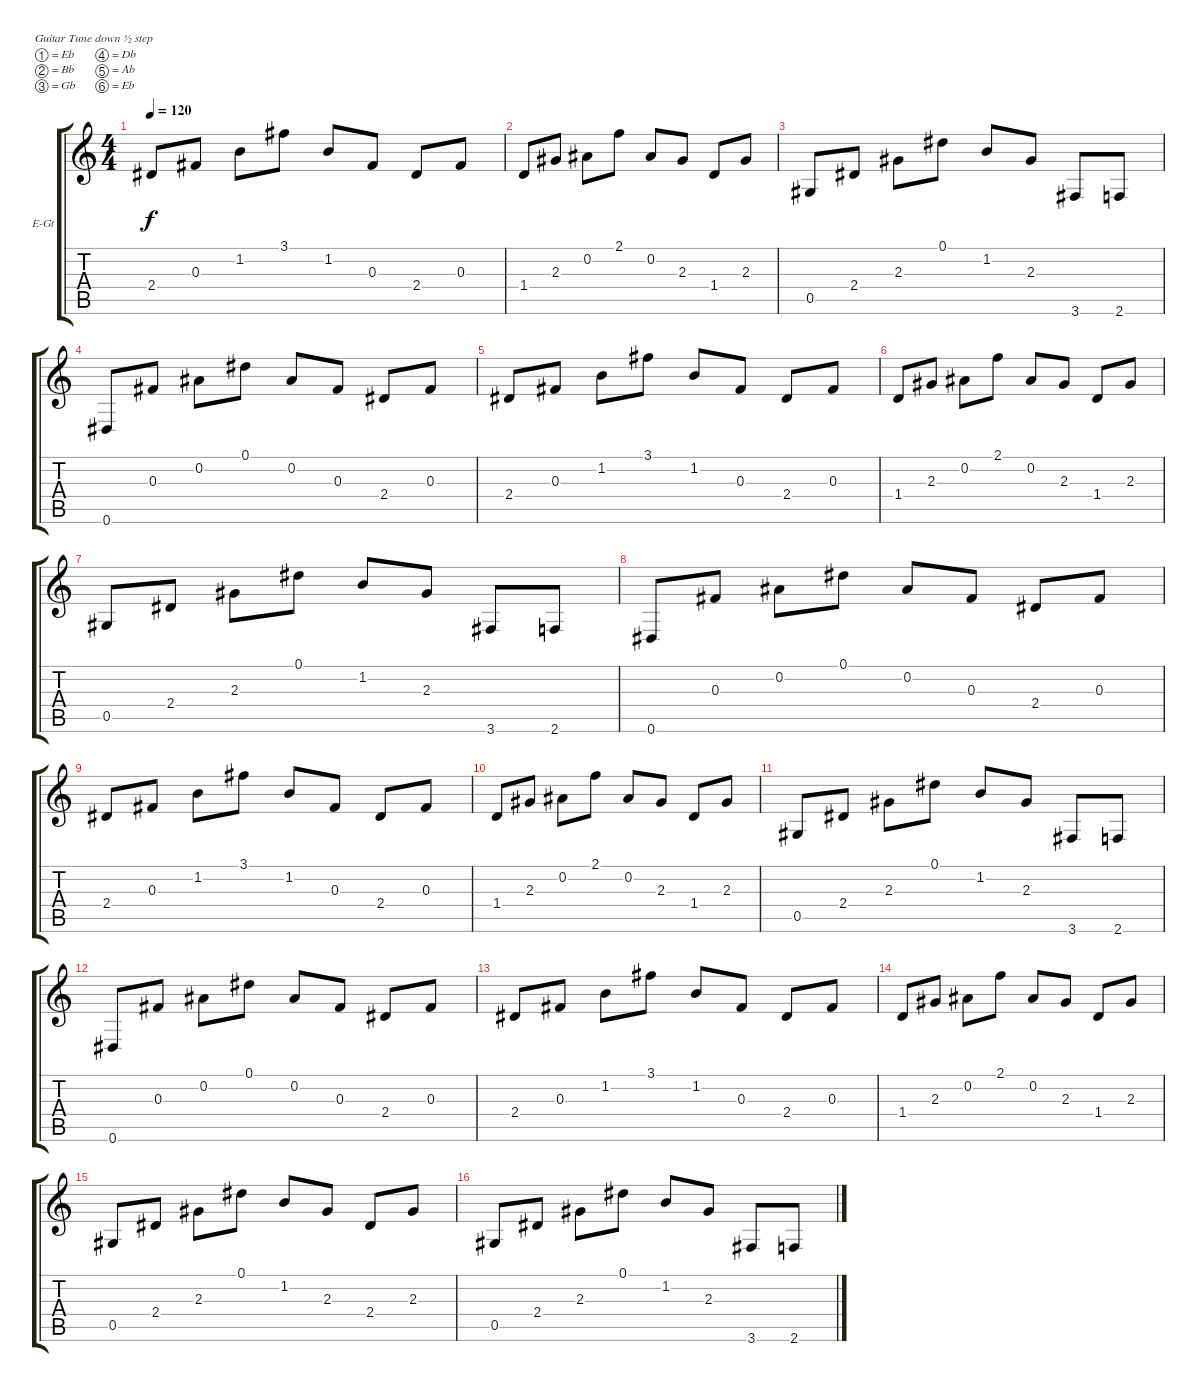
\bracketExtendMode groupsimilarinstruments
\firstSystemTrackNameOrientation horizontal
\otherSystemsTrackNameOrientation horizontal
\track ("gtr 4" "E-Gt") {instrument electricguitarclean}
\staff {score tabs}
\tuning (Eb4 Bb3 Gb3 Db3 Ab2 Eb2)
\ts (4 4)
\tempo 120
\clef g2
\ks c
2.4.8{dy f} 0.3.8 1.2.8 3.1.8 1.2.8 0.3.8 2.4.8 0.3.8 |
1.4.8 2.3.8 0.2.8 2.1.8 0.2.8 2.3.8 1.4.8 2.3.8 |
0.5.8 2.4.8 2.3.8 0.1.8 1.2.8 2.3.8 3.6.8 2.6.8 |
0.6.8 0.3.8 0.2.8 0.1.8 0.2.8 0.3.8 2.4.8 0.3.8 |
2.4.8 0.3.8 1.2.8 3.1.8 1.2.8 0.3.8 2.4.8 0.3.8 |
1.4.8 2.3.8 0.2.8 2.1.8 0.2.8 2.3.8 1.4.8 2.3.8 |
0.5.8 2.4.8 2.3.8 0.1.8 1.2.8 2.3.8 3.6.8 2.6.8 |
0.6.8 0.3.8 0.2.8 0.1.8 0.2.8 0.3.8 2.4.8 0.3.8 |
2.4.8 0.3.8 1.2.8 3.1.8 1.2.8 0.3.8 2.4.8 0.3.8 |
1.4.8 2.3.8 0.2.8 2.1.8 0.2.8 2.3.8 1.4.8 2.3.8 |
0.5.8 2.4.8 2.3.8 0.1.8 1.2.8 2.3.8 3.6.8 2.6.8 |
0.6.8 0.3.8 0.2.8 0.1.8 0.2.8 0.3.8 2.4.8 0.3.8 |
2.4.8 0.3.8 1.2.8 3.1.8 1.2.8 0.3.8 2.4.8 0.3.8 |
1.4.8 2.3.8 0.2.8 2.1.8 0.2.8 2.3.8 1.4.8 2.3.8 |
0.5.8 2.4.8 2.3.8 0.1.8 1.2.8 2.3.8 2.4.8 2.3.8 |
0.5.8 2.4.8 2.3.8 0.1.8 1.2.8 2.3.8 3.6.8 2.6.8
